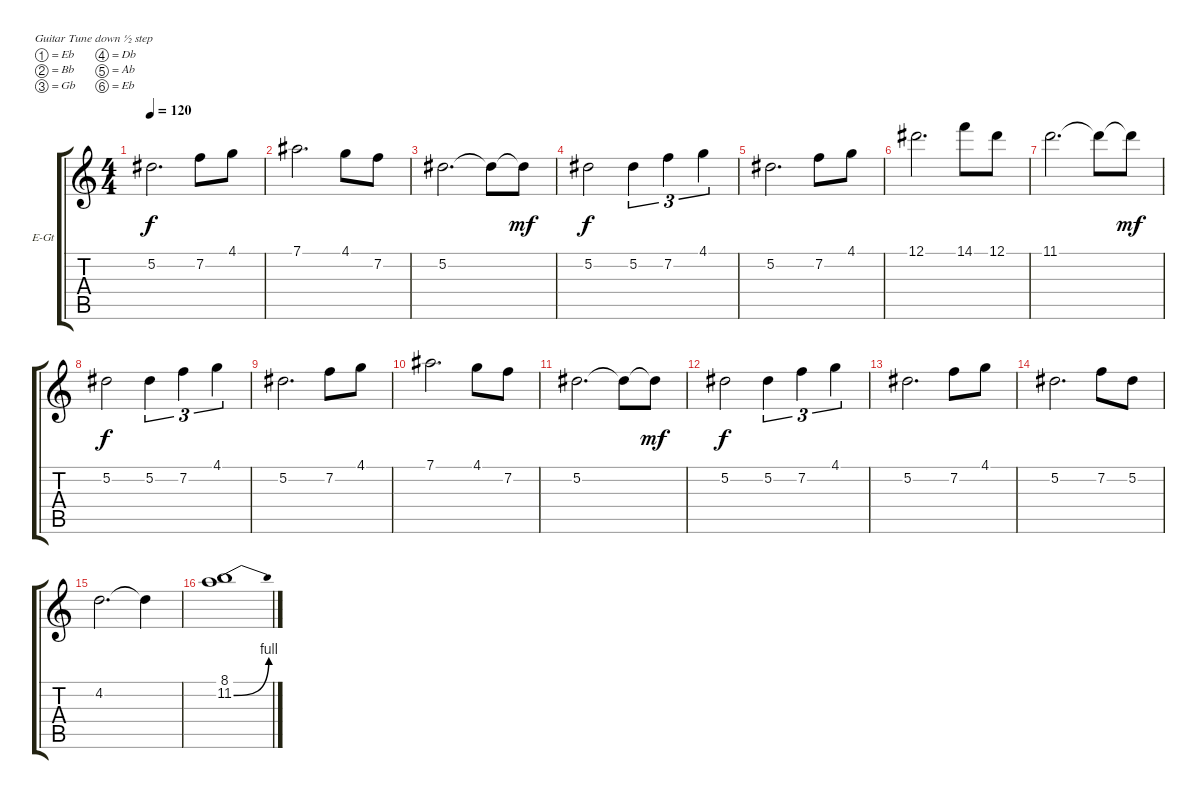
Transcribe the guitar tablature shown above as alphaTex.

\bracketExtendMode groupsimilarinstruments
\firstSystemTrackNameOrientation horizontal
\otherSystemsTrackNameOrientation horizontal
\track ("Malmsteen base" "E-Gt") {instrument overdrivenguitar}
\staff {score tabs}
\tuning (Eb4 Bb3 Gb3 Db3 Ab2 Eb2)
\ts (4 4)
\tempo 120
\clef g2
\ks c
5.2.2{d dy f} 7.2.8 4.1.8 |
7.1.2{d} 4.1.8 7.2.8 |
5.2.2{d} 5.2{t}.8 5.2{t}.8{dy mf} |
5.2.2{dy f} 5.2.4{tu (3 2)} 7.2.4{tu (3 2)} 4.1.4{tu (3 2)} |
5.2.2{d} 7.2.8 4.1.8 |
12.1.2{d} 14.1.8 12.1.8 |
11.1.2{d} 11.1{t}.8 11.1{t}.8{dy mf} |
5.2.2{dy f} 5.2.4{tu (3 2)} 7.2.4{tu (3 2)} 4.1.4{tu (3 2)} |
5.2.2{d} 7.2.8 4.1.8 |
7.1.2{d} 4.1.8 7.2.8 |
5.2.2{d} 5.2{t}.8 5.2{t}.8{dy mf} |
5.2.2{dy f} 5.2.4{tu (3 2)} 7.2.4{tu (3 2)} 4.1.4{tu (3 2)} |
5.2.2{d} 7.2.8 4.1.8 |
5.2.2{d} 7.2.8 5.2.8 |
4.2.2{d} 4.2{t}.4 |
(11.2{be (bend 0 0 15 4)} 8.1).1
